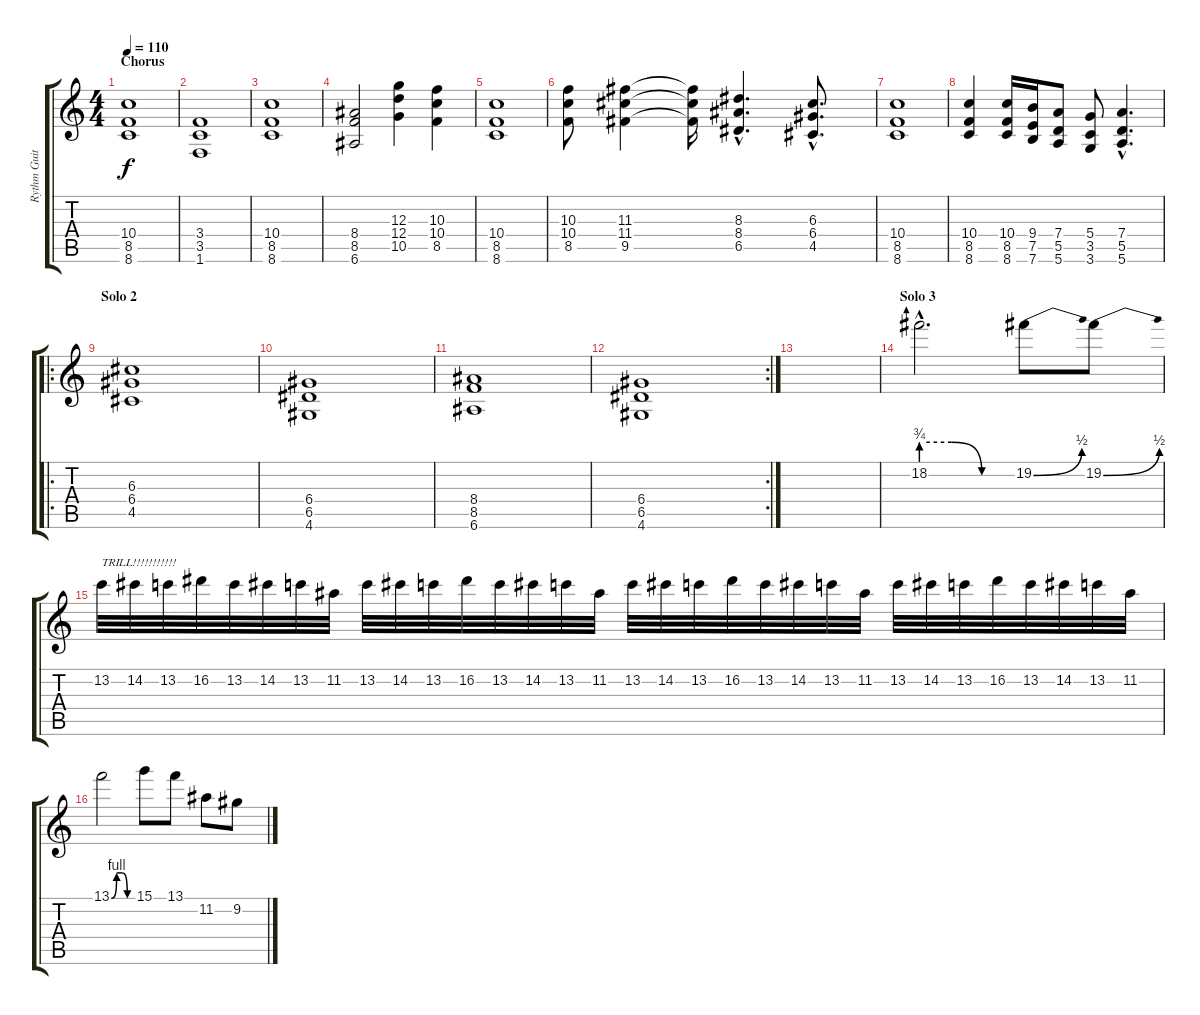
\track ("Rythm Guitar" "Rythm Guit") {instrument overdrivenguitar}
\staff {score tabs}
\tuning (E4 B3 G3 D3 A2 E2) {hide}
\ts (4 4)
\section ("" "Chorus")
\tempo 110
\clef g2
\ks c
(10.4 8.5 8.6).1{dy f} |
(3.4 3.5 1.6).1 |
(10.4 8.5 8.6).1 |
(8.4 8.5 6.6).2 (12.3 12.4 10.5).4 (10.3 10.4 8.5).4 |
(10.4 8.5 8.6).1 |
(10.3 10.4 8.5).8 (11.3 11.4 9.5).4 (11.3{t} 11.4{t} 9.5{t}).16 (8.3{hac} 8.4{hac} 6.5{hac}).4{d} (6.3{hac} 6.4{hac} 4.5{hac}).8{d} |
(10.4 8.5 8.6).1 |
(10.4 8.5 8.6).4 (10.4 8.5 8.6).16 (9.4 7.5 7.6).16 (7.4 5.5 5.6).8 (5.4 3.5 3.6).8 (7.4{hac} 5.5{hac} 5.6{hac}).4{d} |
\ro
\section ("" "Solo 2")
(6.3 6.4 4.5).1 |
(6.4 6.5 4.6).1 |
(8.4 8.5 6.6).1 |
\rc 2
(6.4 6.5 4.6).1 |
|
\section ("" "Solo 3")
18.2{be (custom 0 3 20 3 40 0 60 0) hac}.2{d} 19.2{be (bend 0 0 60 2)}.8 19.2{be (bend 0 0 60 2)}.8 |
13.2.32{txt "TRILL!!!!!!!!!!!"} 14.2.32 13.2.32 16.2.32 13.2.32 14.2.32 13.2.32 11.2.32 13.2.32 14.2.32 13.2.32 16.2.32 13.2.32 14.2.32 13.2.32 11.2.32 13.2.32 14.2.32 13.2.32 16.2.32 13.2.32 14.2.32 13.2.32 11.2.32 13.2.32 14.2.32 13.2.32 16.2.32 13.2.32 14.2.32 13.2.32 11.2.32 |
13.1{be (custom 0 0 15 4 30 4 45 0 60 0)}.2 15.1.8 13.1.8 11.2.8 9.2.8
